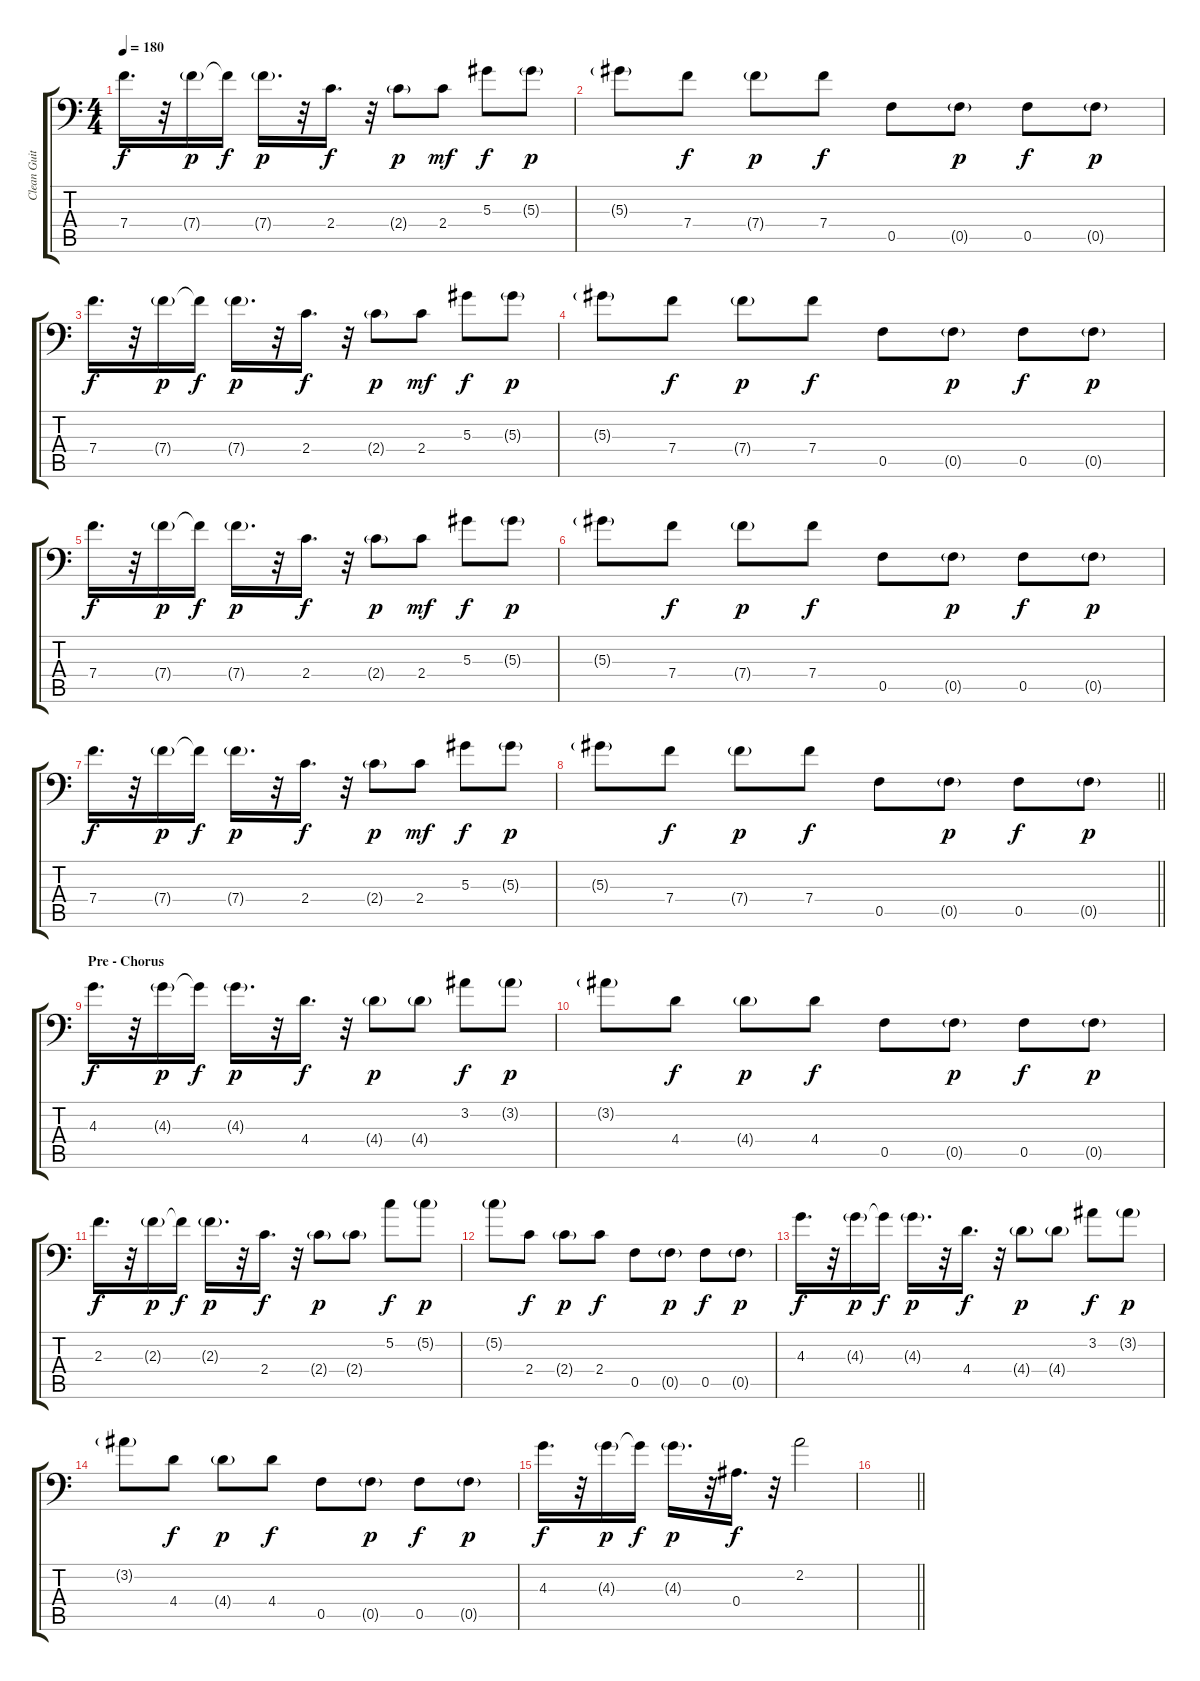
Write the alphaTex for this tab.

\track ("Clean Guitar" "Clean Guit") {instrument acousticguitarsteel}
\staff {score tabs}
\tuning (C4 G3 Eb3 Bb2 F2 Bb1) {hide}
\ts (4 4)
\tempo 180
\clef f4
\ks c
7.4.16{d dy f} r.32 7.4{g}.16{dy p} 7.4{t}.16{dy f} 7.4{g}.16{d dy p} r.32 2.4.16{d dy f} r.32 2.4{g}.8{dy p} 2.4.8{dy mf} 5.3.8{dy f} 5.3{g}.8{dy p} |
5.3{g}.8 7.4.8{dy f} 7.4{g}.8{dy p} 7.4.8{dy f} 0.5.8 0.5{g}.8{dy p} 0.5.8{dy f} 0.5{g}.8{dy p} |
7.4.16{d dy f} r.32 7.4{g}.16{dy p} 7.4{t}.16{dy f} 7.4{g}.16{d dy p} r.32 2.4.16{d dy f} r.32 2.4{g}.8{dy p} 2.4.8{dy mf} 5.3.8{dy f} 5.3{g}.8{dy p} |
5.3{g}.8 7.4.8{dy f} 7.4{g}.8{dy p} 7.4.8{dy f} 0.5.8 0.5{g}.8{dy p} 0.5.8{dy f} 0.5{g}.8{dy p} |
7.4.16{d dy f} r.32 7.4{g}.16{dy p} 7.4{t}.16{dy f} 7.4{g}.16{d dy p} r.32 2.4.16{d dy f} r.32 2.4{g}.8{dy p} 2.4.8{dy mf} 5.3.8{dy f} 5.3{g}.8{dy p} |
5.3{g}.8 7.4.8{dy f} 7.4{g}.8{dy p} 7.4.8{dy f} 0.5.8 0.5{g}.8{dy p} 0.5.8{dy f} 0.5{g}.8{dy p} |
7.4.16{d dy f} r.32 7.4{g}.16{dy p} 7.4{t}.16{dy f} 7.4{g}.16{d dy p} r.32 2.4.16{d dy f} r.32 2.4{g}.8{dy p} 2.4.8{dy mf} 5.3.8{dy f} 5.3{g}.8{dy p} |
\barLineRight lightlight
5.3{g}.8 7.4.8{dy f} 7.4{g}.8{dy p} 7.4.8{dy f} 0.5.8 0.5{g}.8{dy p} 0.5.8{dy f} 0.5{g}.8{dy p} |
\section ("" "Pre - Chorus")
4.3.16{d dy f} r.32 4.3{g}.16{dy p} 4.3{t}.16{dy f} 4.3{g}.16{d dy p} r.32 4.4.16{d dy f} r.32 4.4{g}.8{dy p} 4.4{g}.8 3.2.8{dy f} 3.2{g}.8{dy p} |
3.2{g}.8 4.4.8{dy f} 4.4{g}.8{dy p} 4.4.8{dy f} 0.5.8 0.5{g}.8{dy p} 0.5.8{dy f} 0.5{g}.8{dy p} |
2.3.16{d dy f} r.32 2.3{g}.16{dy p} 2.3{t}.16{dy f} 2.3{g}.16{d dy p} r.32 2.4.16{d dy f} r.32 2.4{g}.8{dy p} 2.4{g}.8 5.2.8{dy f} 5.2{g}.8{dy p} |
5.2{g}.8 2.4.8{dy f} 2.4{g}.8{dy p} 2.4.8{dy f} 0.5.8 0.5{g}.8{dy p} 0.5.8{dy f} 0.5{g}.8{dy p} |
4.3.16{d dy f} r.32 4.3{g}.16{dy p} 4.3{t}.16{dy f} 4.3{g}.16{d dy p} r.32 4.4.16{d dy f} r.32 4.4{g}.8{dy p} 4.4{g}.8 3.2.8{dy f} 3.2{g}.8{dy p} |
3.2{g}.8 4.4.8{dy f} 4.4{g}.8{dy p} 4.4.8{dy f} 0.5.8 0.5{g}.8{dy p} 0.5.8{dy f} 0.5{g}.8{dy p} |
4.3.16{d dy f} r.32 4.3{g}.16{dy p} 4.3{t}.16{dy f} 4.3{g}.16{d dy p} r.32 0.4.16{d dy f} r.32 2.2.2 |
\barLineRight lightlight
